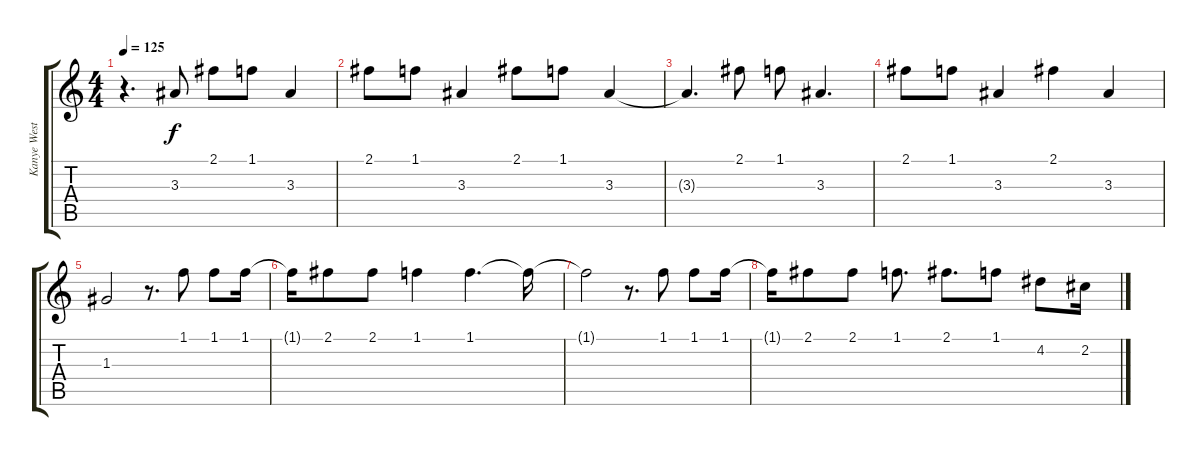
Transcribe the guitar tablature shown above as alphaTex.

\track ("Kanye West" "Kanye West") {instrument distortionguitar}
\staff {score tabs}
\tuning (E4 B3 G3 D3 A2 E2) {hide}
\ts (4 4)
\tempo 125
\clef g2
\ks c
r.4{d dy f} 3.3.8 2.1.8 1.1.8 3.3.4 |
2.1.8 1.1.8 3.3.4 2.1.8 1.1.8 3.3.4 |
3.3{t}.4{d} 2.1.8 1.1.8 3.3.4{d} |
2.1.8 1.1.8 3.3.4 2.1.4 3.3.4 |
1.3.2 r.8{d} 1.1.8 1.1.8 1.1.16 |
1.1{t}.16 2.1.8 2.1.8 1.1.4 1.1.4{d} 1.1{t}.16 |
1.1{t}.2 r.8{d} 1.1.8 1.1.8 1.1.16 |
1.1{t}.16 2.1.8 2.1.8 1.1.8{d} 2.1.8{d} 1.1.8 4.2.8 2.2.16
